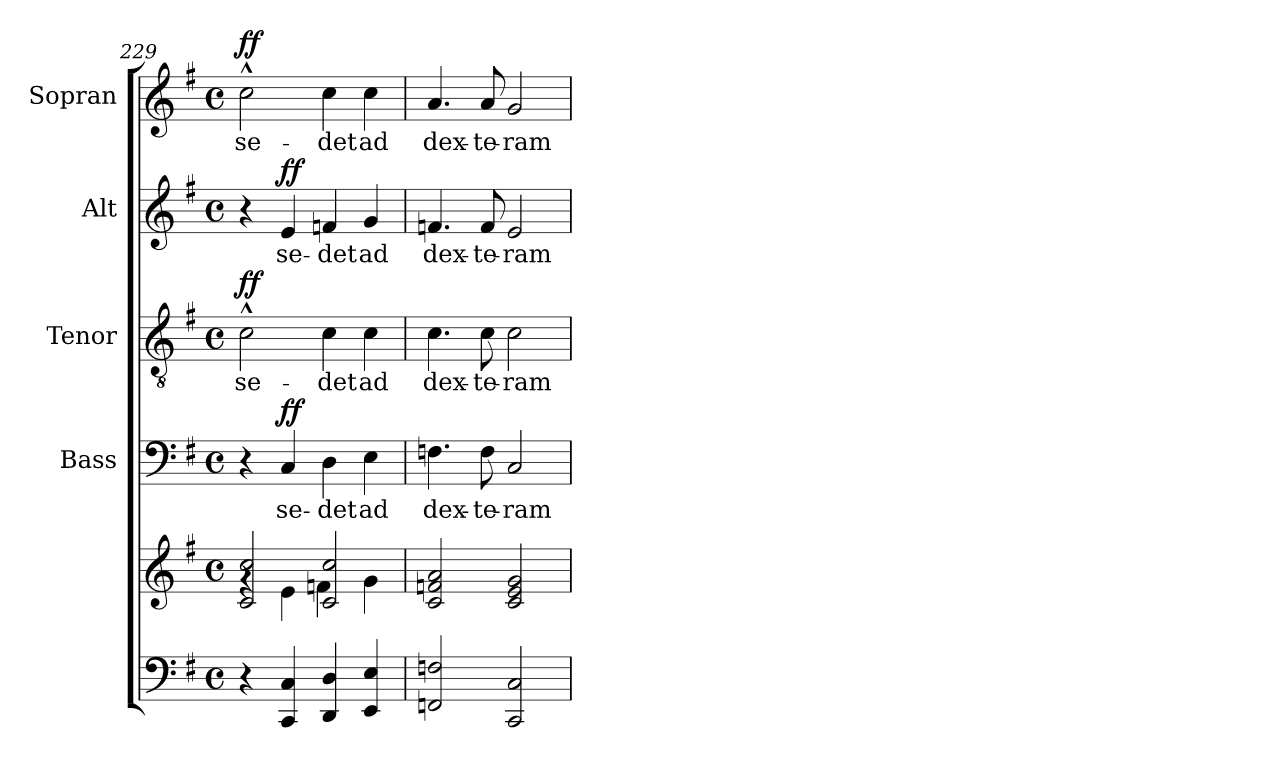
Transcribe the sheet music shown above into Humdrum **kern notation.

**kern	**kern	**kern	**text	**dynam	**kern	**text	**dynam	**kern	**text	**dynam	**kern	**text	**dynam
*part5	*part5	*part4	*part4	*part4	*part3	*part3	*part3	*part2	*part2	*part2	*part1	*part1	*part1
*staff6	*staff5	*staff4	*staff4	*staff4	*staff3	*staff3	*staff3	*staff2	*staff2	*staff2	*staff1	*staff1	*staff1
*	*	*I"Bass	*	*	*I"Tenor	*	*	*I"Alt	*	*	*I"Sopran	*	*
*	*	*I'B.	*	*	*I'T.	*	*	*I'A.	*	*	*I'S.	*	*
*clefF4	*clefG2	*clefF4	*	*	*clefGv2	*	*	*clefG2	*	*	*clefG2	*	*
*k[f#]	*k[f#]	*k[f#]	*	*	*k[f#]	*	*	*k[f#]	*	*	*k[f#]	*	*
*G:	*G:	*G:	*	*	*G:	*	*	*G:	*	*	*G:	*	*
*M4/4	*M4/4	*M4/4	*	*	*M4/4	*	*	*M4/4	*	*	*M4/4	*	*
*met(c)	*met(c)	*met(c)	*	*	*met(c)	*	*	*met(c)	*	*	*met(c)	*	*
=229	=229	=229	=229	=229	=229	=229	=229	=229	=229	=229	=229	=229	=229
*	*^	*	*	*	*	*	*	*	*	*	*	*	*
!	!	!	!	!	!	!	!LO:LY:b	!LO:DY:a	!	!	!	!	!LO:LY:b	!LO:DY:a
4r	2c/ 2cc/	4rg	4r	.	.	2c^^>\	se-	ff	4r	.	.	2cc^^>\	se-	ff
!	!	!	!	!LO:LY:b	!LO:DY:a	!	!	!	!	!LO:LY:b	!LO:DY:a	!	!	!
4CC/ 4C/	.	4e\	4C/	se-	ff	.	.	.	4e/	se-	ff	.	.	.
!	!	!	!	!LO:LY:b	!	!	!LO:LY:b	!	!	!LO:LY:b	!	!	!LO:LY:b	!
4DD/ 4D/	2c/ 2cc/	4fn\	4D\	-det	.	4c\	-det	.	4fn/	-det	.	4cc\	-det	.
!	!	!	!	!LO:LY:b	!	!	!LO:LY:b	!	!	!LO:LY:b	!	!	!LO:LY:b	!
4EE/ 4E/	.	4g\	4E\	ad	.	4c\	ad	.	4g/	ad	.	4cc\	ad	.
=230	=230	=230	=230	=230	=230	=230	=230	=230	=230	=230	=230	=230	=230	=230
!	!	!	!	!LO:LY:b	!	!	!LO:LY:b	!	!	!LO:LY:b	!	!	!LO:LY:b	!
*	*v	*v	*	*	*	*	*	*	*	*	*	*	*	*
2FFn/ 2Fn/	2c/ 2fn/ 2a/	4.Fn\	dex-	.	4.c\	dex-	.	4.fn/	dex-	.	4.a/	dex-	.
!	!	!	!LO:LY:b	!	!	!LO:LY:b	!	!	!LO:LY:b	!	!	!LO:LY:b	!
.	.	8F\	-te-	.	8c\	-te-	.	8f/	-te-	.	8a/	-te-	.
!	!	!	!LO:LY:b	!	!	!LO:LY:b	!	!	!LO:LY:b	!	!	!LO:LY:b	!
2CC/ 2C/	2c/ 2e/ 2g/	2C/	-ram	.	2c\	-ram	.	2e/	-ram	.	2g/	-ram	.
=	=	=	=	=	=	=	=	=	=	=	=	=	=
*-	*-	*-	*-	*-	*-	*-	*-	*-	*-	*-	*-	*-	*-
